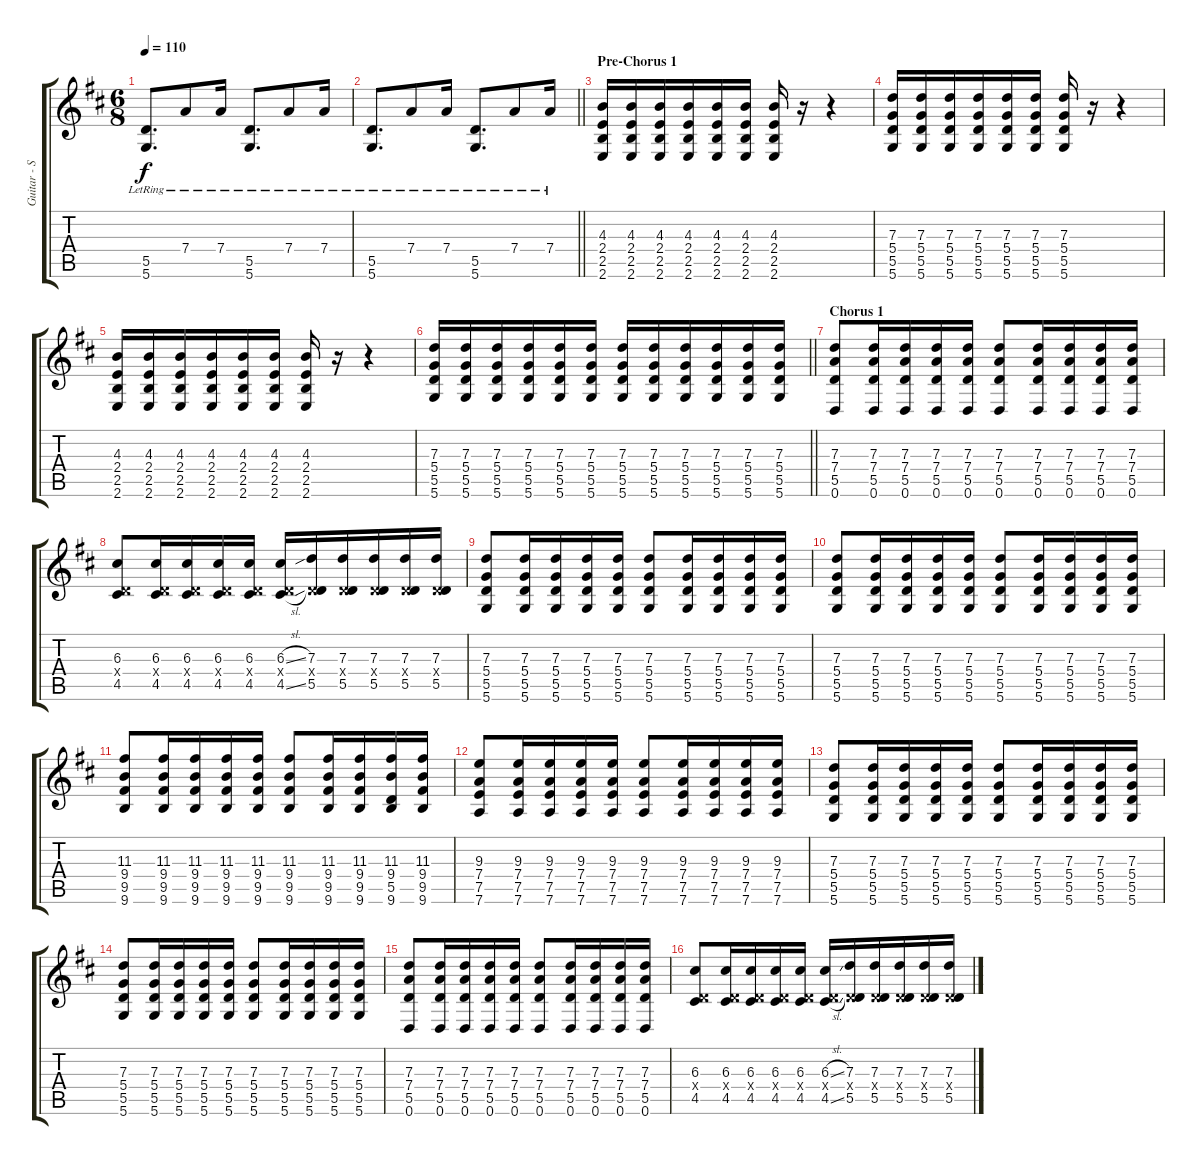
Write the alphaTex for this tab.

\track ("Guitar - Simon Neil" "Guitar - S") {instrument electricguitarclean}
\staff {score tabs}
\tuning (E4 B3 G3 D3 A2 D2) {hide}
\ts (6 8)
\tempo 110
\clef g2
\ks d
(5.5{lr} 5.6{lr}).8{d dy f} 7.4{lr}.8 7.4{lr}.16 (5.5{lr} 5.6{lr}).8{d} 7.4{lr}.8 7.4{lr}.16 |
\barLineRight lightlight
(5.5{lr} 5.6{lr}).8{d} 7.4{lr}.8 7.4{lr}.16 (5.5{lr} 5.6{lr}).8{d} 7.4{lr}.8 7.4{lr}.16 |
\section ("" "Pre-Chorus 1")
(4.3 2.4 2.5 2.6).16{volume 9} (4.3 2.4 2.5 2.6).16 (4.3 2.4 2.5 2.6).16 (4.3 2.4 2.5 2.6).16 (4.3 2.4 2.5 2.6).16 (4.3 2.4 2.5 2.6).16 (4.3 2.4 2.5 2.6).16 r.16 r.4 |
(7.3 5.4 5.5 5.6).16 (7.3 5.4 5.5 5.6).16 (7.3 5.4 5.5 5.6).16 (7.3 5.4 5.5 5.6).16 (7.3 5.4 5.5 5.6).16 (7.3 5.4 5.5 5.6).16 (7.3 5.4 5.5 5.6).16 r.16 r.4 |
(4.3 2.4 2.5 2.6).16 (4.3 2.4 2.5 2.6).16 (4.3 2.4 2.5 2.6).16 (4.3 2.4 2.5 2.6).16 (4.3 2.4 2.5 2.6).16 (4.3 2.4 2.5 2.6).16 (4.3 2.4 2.5 2.6).16 r.16 r.4 |
\barLineRight lightlight
(7.3 5.4 5.5 5.6).16 (7.3 5.4 5.5 5.6).16 (7.3 5.4 5.5 5.6).16 (7.3 5.4 5.5 5.6).16 (7.3 5.4 5.5 5.6).16 (7.3 5.4 5.5 5.6).16 (7.3 5.4 5.5 5.6).16{volume 12} (7.3 5.4 5.5 5.6).16 (7.3 5.4 5.5 5.6).16 (7.3 5.4 5.5 5.6).16 (7.3 5.4 5.5 5.6).16 (7.3 5.4 5.5 5.6).16 |
\section ("" "Chorus 1")
(7.3 7.4 5.5 0.6).8{instrument overdrivenguitar} (7.3 7.4 5.5 0.6).16 (7.3 7.4 5.5 0.6).16 (7.3 7.4 5.5 0.6).16 (7.3 7.4 5.5 0.6).16 (7.3 7.4 5.5 0.6).8 (7.3 7.4 5.5 0.6).16 (7.3 7.4 5.5 0.6).16 (7.3 7.4 5.5 0.6).16 (7.3 7.4 5.5 0.6).16 |
(6.3 0.4{x} 4.5).8 (6.3 0.4{x} 4.5).16 (6.3 0.4{x} 4.5).16 (6.3 0.4{x} 4.5).16 (6.3 0.4{x} 4.5).16 (6.3{sl} 0.4{x} 4.5{sl}).16 (7.3 0.4{x} 5.5).16 (7.3 0.4{x} 5.5).16 (7.3 0.4{x} 5.5).16 (7.3 0.4{x} 5.5).16 (7.3 0.4{x} 5.5).16 |
(7.3 5.4 5.5 5.6).8 (7.3 5.4 5.5 5.6).16 (7.3 5.4 5.5 5.6).16 (7.3 5.4 5.5 5.6).16 (7.3 5.4 5.5 5.6).16 (7.3 5.4 5.5 5.6).8 (7.3 5.4 5.5 5.6).16 (7.3 5.4 5.5 5.6).16 (7.3 5.4 5.5 5.6).16 (7.3 5.4 5.5 5.6).16 |
(7.3 5.4 5.5 5.6).8 (7.3 5.4 5.5 5.6).16 (7.3 5.4 5.5 5.6).16 (7.3 5.4 5.5 5.6).16 (7.3 5.4 5.5 5.6).16 (7.3 5.4 5.5 5.6).8 (7.3 5.4 5.5 5.6).16 (7.3 5.4 5.5 5.6).16 (7.3 5.4 5.5 5.6).16 (7.3 5.4 5.5 5.6).16 |
(11.3 9.4 9.5 9.6).8 (11.3 9.4 9.5 9.6).16 (11.3 9.4 9.5 9.6).16 (11.3 9.4 9.5 9.6).16 (11.3 9.4 9.5 9.6).16 (11.3 9.4 9.5 9.6).8 (11.3 9.4 9.5 9.6).16 (11.3 9.4 9.5 9.6).16 (11.3 9.4 5.5 9.6).16 (11.3 9.4 9.5 9.6).16 |
(9.3 7.4 7.5 7.6).8 (9.3 7.4 7.5 7.6).16 (9.3 7.4 7.5 7.6).16 (9.3 7.4 7.5 7.6).16 (9.3 7.4 7.5 7.6).16 (9.3 7.4 7.5 7.6).8 (9.3 7.4 7.5 7.6).16 (9.3 7.4 7.5 7.6).16 (9.3 7.4 7.5 7.6).16 (9.3 7.4 7.5 7.6).16 |
(7.3 5.4 5.5 5.6).8 (7.3 5.4 5.5 5.6).16 (7.3 5.4 5.5 5.6).16 (7.3 5.4 5.5 5.6).16 (7.3 5.4 5.5 5.6).16 (7.3 5.4 5.5 5.6).8 (7.3 5.4 5.5 5.6).16 (7.3 5.4 5.5 5.6).16 (7.3 5.4 5.5 5.6).16 (7.3 5.4 5.5 5.6).16 |
(7.3 5.4 5.5 5.6).8 (7.3 5.4 5.5 5.6).16 (7.3 5.4 5.5 5.6).16 (7.3 5.4 5.5 5.6).16 (7.3 5.4 5.5 5.6).16 (7.3 5.4 5.5 5.6).8 (7.3 5.4 5.5 5.6).16 (7.3 5.4 5.5 5.6).16 (7.3 5.4 5.5 5.6).16 (7.3 5.4 5.5 5.6).16 |
(7.3 7.4 5.5 0.6).8 (7.3 7.4 5.5 0.6).16 (7.3 7.4 5.5 0.6).16 (7.3 7.4 5.5 0.6).16 (7.3 7.4 5.5 0.6).16 (7.3 7.4 5.5 0.6).8 (7.3 7.4 5.5 0.6).16 (7.3 7.4 5.5 0.6).16 (7.3 7.4 5.5 0.6).16 (7.3 7.4 5.5 0.6).16 |
(6.3 0.4{x} 4.5).8 (6.3 0.4{x} 4.5).16 (6.3 0.4{x} 4.5).16 (6.3 0.4{x} 4.5).16 (6.3 0.4{x} 4.5).16 (6.3{sl} 0.4{x} 4.5{sl}).16 (7.3 0.4{x} 5.5).16 (7.3 0.4{x} 5.5).16 (7.3 0.4{x} 5.5).16 (7.3 0.4{x} 5.5).16 (7.3 0.4{x} 5.5).16
